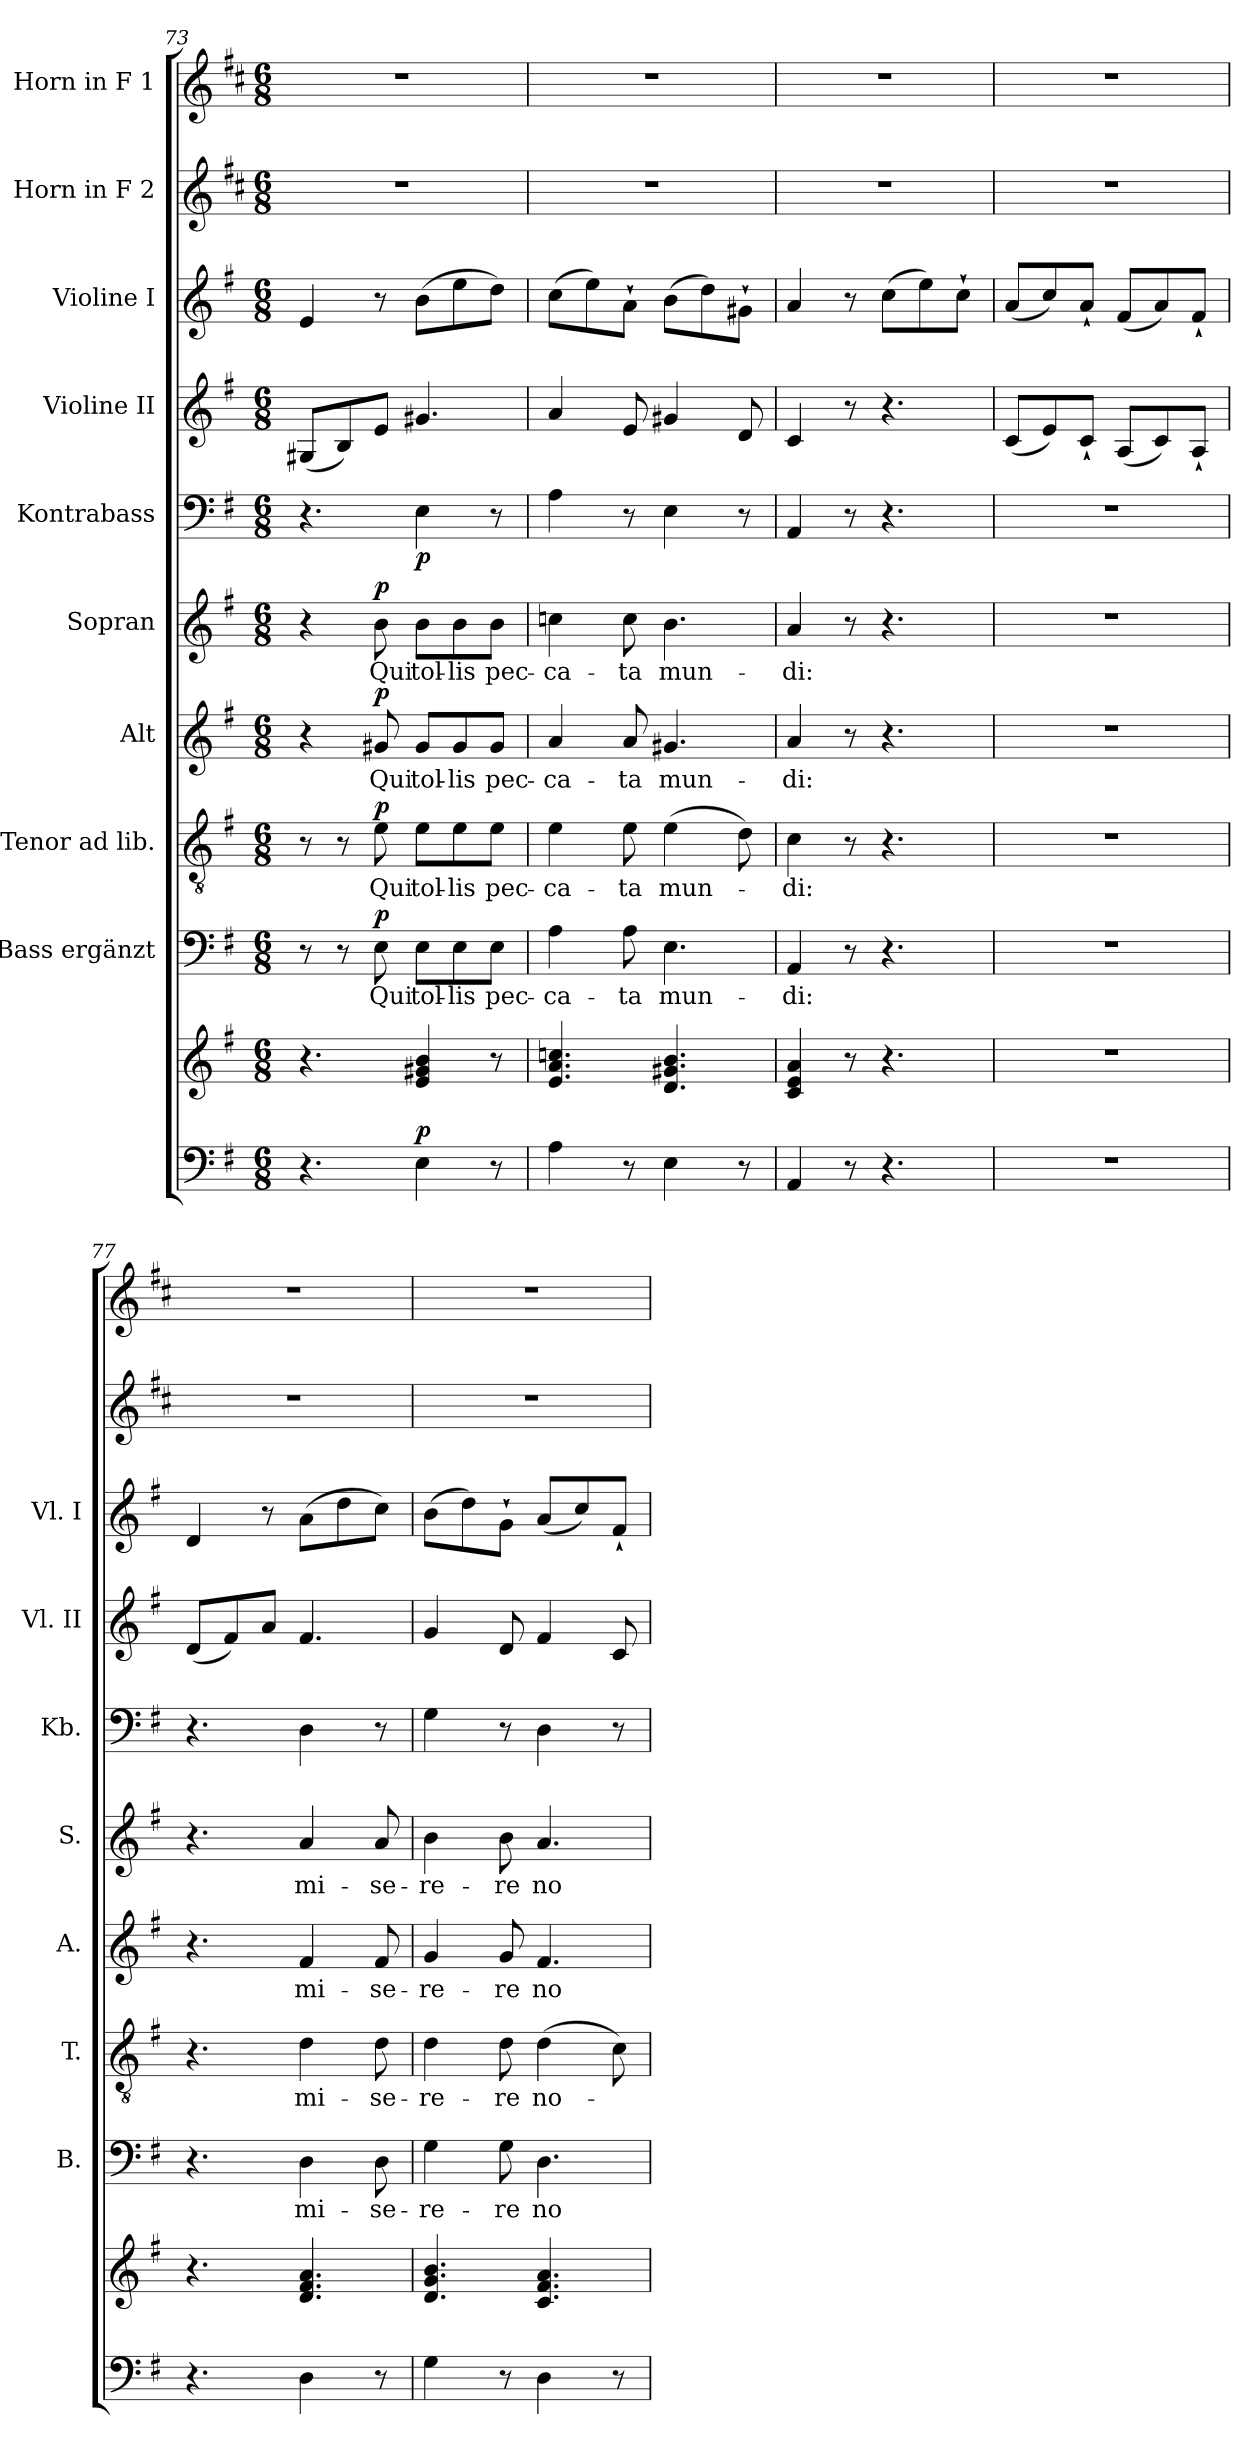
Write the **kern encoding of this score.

**kern	**kern	**dynam	**kern	**text	**dynam	**kern	**text	**dynam	**kern	**text	**dynam	**kern	**text	**dynam	**kern	**dynam	**kern	**kern	**kern	**kern
*part10	*part10	*part10	*part9	*part9	*part9	*part8	*part8	*part8	*part7	*part7	*part7	*part6	*part6	*part6	*part5	*part5	*part4	*part3	*part2	*part1
*staff11	*staff10	*staff10/11	*staff9	*staff9	*staff9	*staff8	*staff8	*staff8	*staff7	*staff7	*staff7	*staff6	*staff6	*staff6	*staff5	*staff5	*staff4	*staff3	*staff2	*staff1
*	*	*	*I"Bass ergänzt	*	*	*I"Tenor ad lib.	*	*	*I"Alt	*	*	*I"Sopran	*	*	*I"Kontrabass	*	*I"Violine II	*I"Violine I	*I"Horn in F 2	*I"Horn in F 1
*	*	*	*I'B.	*	*	*I'T.	*	*	*I'A.	*	*	*I'S.	*	*	*I'Kb.	*	*I'Vl. II	*I'Vl. I	*	*
*clefF4	*clefG2	*	*clefF4	*	*	*clefGv2	*	*	*clefG2	*	*	*clefG2	*	*	*clefF4	*	*clefG2	*clefG2	*clefG2	*clefG2
*	*	*	*	*	*	*	*	*	*	*	*	*	*	*	*ITrd7c12	*	*	*	*ITrd4c7	*ITrd4c7
*k[f#]	*k[f#]	*	*k[f#]	*	*	*k[f#]	*	*	*k[f#]	*	*	*k[f#]	*	*	*k[f#]	*	*k[f#]	*k[f#]	*k[f#]	*k[f#]
*G:	*G:	*	*G:	*	*	*G:	*	*	*G:	*	*	*G:	*	*	*G:	*	*G:	*G:	*G:	*G:
*M6/8	*M6/8	*	*M6/8	*	*	*M6/8	*	*	*M6/8	*	*	*M6/8	*	*	*M6/8	*	*M6/8	*M6/8	*M6/8	*M6/8
=73	=73	=73	=73	=73	=73	=73	=73	=73	=73	=73	=73	=73	=73	=73	=73	=73	=73	=73	=73	=73
4.r	4.r	.	8r	.	.	8r	.	.	4r	.	.	4r	.	.	4.r	.	(<8G#X/L	4e/	2.r	2.r
.	.	.	8r	.	.	8r	.	.	.	.	.	.	.	.	.	.	8B/)	.	.	.
!	!	!	!	!LO:LY:b	!LO:DY:a	!	!LO:LY:b	!LO:DY:a	!	!LO:LY:b	!LO:DY:a	!	!LO:LY:b	!LO:DY:a	!	!	!	!	!	!
.	.	.	8E\	Qui	p	8e\	Qui	p	8g#X/	Qui	p	8b\	Qui	p	.	.	8e/J	8r	.	.
!	!	!LO:DY:a=2	!	!LO:LY:b	!	!	!LO:LY:b	!	!	!LO:LY:b	!	!	!LO:LY:b	!	!	!LO:DY:b	!	!	!	!
4E\	4e/ 4g#X/ 4b/	p	8E\L	tol-	.	8e\L	tol-	.	8g#/L	tol-	.	8b\L	tol-	.	4EE\	p	4.g#X/	(>8b\L	.	.
!	!	!	!	!LO:LY:b	!	!	!LO:LY:b	!	!	!LO:LY:b	!	!	!LO:LY:b	!	!	!	!	!	!	!
.	.	.	8E\	-lis	.	8e\	-lis	.	8g#/	-lis	.	8b\	-lis	.	.	.	.	8ee\	.	.
!	!	!	!	!LO:LY:b	!	!	!LO:LY:b	!	!	!LO:LY:b	!	!	!LO:LY:b	!	!	!	!	!	!	!
8r	8r	.	8E\J	pec-	.	8e\J	pec-	.	8g#/J	pec-	.	8b\J	pec-	.	8r	.	.	8dd\J)	.	.
=74	=74	=74	=74	=74	=74	=74	=74	=74	=74	=74	=74	=74	=74	=74	=74	=74	=74	=74	=74	=74
!	!	!	!	!LO:LY:b	!	!	!LO:LY:b	!	!	!LO:LY:b	!	!	!LO:LY:b	!	!	!	!	!	!	!
4A\	4.e/ 4.a/ 4.ccn/	.	4A\	-ca-	.	4e\	-ca-	.	4a/	-ca-	.	4ccn\	-ca-	.	4AA\	.	4a/	(>8cc\L	2.r	2.r
.	.	.	.	.	.	.	.	.	.	.	.	.	.	.	.	.	.	8ee\)	.	.
!	!	!	!	!LO:LY:b	!	!	!LO:LY:b	!	!	!LO:LY:b	!	!	!LO:LY:b	!	!	!	!	!	!	!
8r	.	.	8A\	-ta	.	8e\	-ta	.	8a/	-ta	.	8cc\	-ta	.	8r	.	8e/	8a`>\J	.	.
!	!	!	!	!LO:LY:b	!	!	!LO:LY:b	!	!	!LO:LY:b	!	!	!LO:LY:b	!	!	!	!	!	!	!
4E\	4.d/ 4.g#X/ 4.b/	.	4.E\	mun-	.	(>4e\	mun-	.	4.g#X/	mun-	.	4.b\	mun-	.	4EE\	.	4g#X/	(>8b\L	.	.
.	.	.	.	.	.	.	.	.	.	.	.	.	.	.	.	.	.	8dd\)	.	.
8r	.	.	.	.	.	8d\)	.	.	.	.	.	.	.	.	8r	.	8d/	8g#X`>\J	.	.
=75	=75	=75	=75	=75	=75	=75	=75	=75	=75	=75	=75	=75	=75	=75	=75	=75	=75	=75	=75	=75
!	!	!	!	!LO:LY:b	!	!	!LO:LY:b	!	!	!LO:LY:b	!	!	!LO:LY:b	!	!	!	!	!	!	!
4AA/	4c/ 4e/ 4a/	.	4AA/	-di:	.	4c\	-di:	.	4a/	-di:	.	4a/	-di:	.	4AAA/	.	4c/	4a/	2.r	2.r
8r	8r	.	8r	.	.	8r	.	.	8r	.	.	8r	.	.	8r	.	8r	8r	.	.
4.r	4.r	.	4.r	.	.	4.r	.	.	4.r	.	.	4.r	.	.	4.r	.	4.r	(>8cc\L	.	.
.	.	.	.	.	.	.	.	.	.	.	.	.	.	.	.	.	.	8ee\)	.	.
.	.	.	.	.	.	.	.	.	.	.	.	.	.	.	.	.	.	8cc`>\J	.	.
=76	=76	=76	=76	=76	=76	=76	=76	=76	=76	=76	=76	=76	=76	=76	=76	=76	=76	=76	=76	=76
2.r	2.r	.	2.r	.	.	2.r	.	.	2.r	.	.	2.r	.	.	2.r	.	(<8c/L	(<8a/L	2.r	2.r
.	.	.	.	.	.	.	.	.	.	.	.	.	.	.	.	.	8e/)	8cc/)	.	.
.	.	.	.	.	.	.	.	.	.	.	.	.	.	.	.	.	8c`</J	8a`</J	.	.
.	.	.	.	.	.	.	.	.	.	.	.	.	.	.	.	.	(<8A/L	(<8f#/L	.	.
.	.	.	.	.	.	.	.	.	.	.	.	.	.	.	.	.	8c/)	8a/)	.	.
.	.	.	.	.	.	.	.	.	.	.	.	.	.	.	.	.	8A`</J	8f#`</J	.	.
!!LO:PB:g=z
=77	=77	=77	=77	=77	=77	=77	=77	=77	=77	=77	=77	=77	=77	=77	=77	=77	=77	=77	=77	=77
4.r	4.r	.	4.r	.	.	4.r	.	.	4.r	.	.	4.r	.	.	4.r	.	(<8d/L	4d/	2.r	2.r
.	.	.	.	.	.	.	.	.	.	.	.	.	.	.	.	.	8f#/)	.	.	.
.	.	.	.	.	.	.	.	.	.	.	.	.	.	.	.	.	8a/J	8r	.	.
!	!	!	!	!LO:LY:b	!	!	!LO:LY:b	!	!	!LO:LY:b	!	!	!LO:LY:b	!	!	!	!	!	!	!
4D\	4.d/ 4.f#/ 4.a/	.	4D\	mi-	.	4d\	mi-	.	4f#/	mi-	.	4a/	mi-	.	4DD\	.	4.f#/	(>8a\L	.	.
.	.	.	.	.	.	.	.	.	.	.	.	.	.	.	.	.	.	8dd\	.	.
!	!	!	!	!LO:LY:b	!	!	!LO:LY:b	!	!	!LO:LY:b	!	!	!LO:LY:b	!	!	!	!	!	!	!
8r	.	.	8D\	-se-	.	8d\	-se-	.	8f#/	-se-	.	8a/	-se-	.	8r	.	.	8cc\J)	.	.
=78	=78	=78	=78	=78	=78	=78	=78	=78	=78	=78	=78	=78	=78	=78	=78	=78	=78	=78	=78	=78
!	!	!	!	!LO:LY:b	!	!	!LO:LY:b	!	!	!LO:LY:b	!	!	!LO:LY:b	!	!	!	!	!	!	!
4G\	4.d/ 4.g/ 4.b/	.	4G\	-re-	.	4d\	-re-	.	4g/	-re-	.	4b\	-re-	.	4GG\	.	4g/	(>8b\L	2.r	2.r
.	.	.	.	.	.	.	.	.	.	.	.	.	.	.	.	.	.	8dd\)	.	.
!	!	!	!	!LO:LY:b	!	!	!LO:LY:b	!	!	!LO:LY:b	!	!	!LO:LY:b	!	!	!	!	!	!	!
8r	.	.	8G\	-re	.	8d\	-re	.	8g/	-re	.	8b\	-re	.	8r	.	8d/	8g`>\J	.	.
!	!	!	!	!LO:LY:b	!	!	!LO:LY:b	!	!	!LO:LY:b	!	!	!LO:LY:b	!	!	!	!	!	!	!
4D\	4.c/ 4.f#/ 4.a/	.	4.D\	no-	.	(>4d\	no-	.	4.f#/	no-	.	4.a/	no-	.	4DD\	.	4f#/	(<8a/L	.	.
.	.	.	.	.	.	.	.	.	.	.	.	.	.	.	.	.	.	8cc/)	.	.
8r	.	.	.	.	.	8c\)	.	.	.	.	.	.	.	.	8r	.	8c/	8f#`</J	.	.
=	=	=	=	=	=	=	=	=	=	=	=	=	=	=	=	=	=	=	=	=
*-	*-	*-	*-	*-	*-	*-	*-	*-	*-	*-	*-	*-	*-	*-	*-	*-	*-	*-	*-	*-
